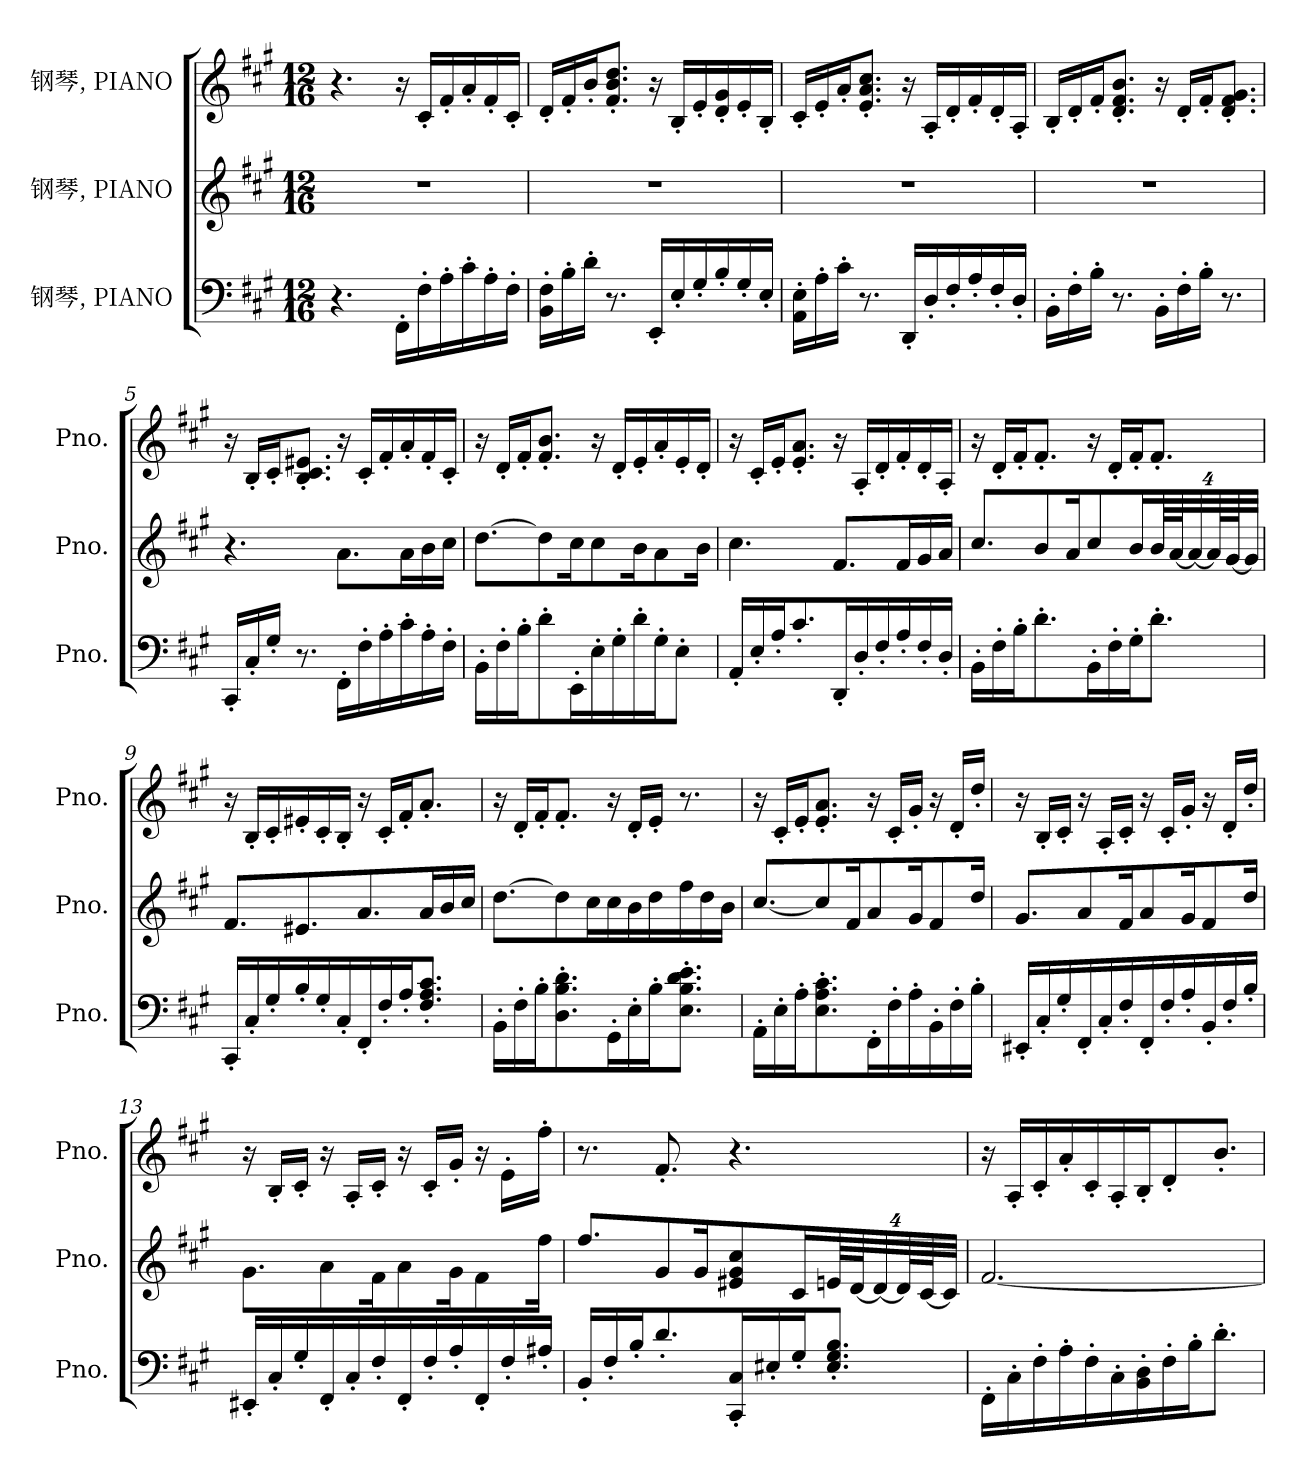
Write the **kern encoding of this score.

**kern	**kern	**kern
*part3	*part2	*part1
*staff3	*staff2	*staff1
*I"钢琴, PIANO	*I"钢琴, PIANO	*I"钢琴, PIANO
*I'Pno.	*I'Pno.	*I'Pno.
*clefF4	*clefG2	*clefG2
*k[f#c#g#]	*k[f#c#g#]	*k[f#c#g#]
*M12/16	*M12/16	*M12/16
*MM104	*MM104	*MM104
=1	=1	=1
4.r	2.r	4.r
16FF#'\LL	.	16r
16F#'\	.	16c#'/LL
16A'\	.	16f#'/
16c#'\	.	16a'/
16A'\	.	16f#'/
16F#'\JJ	.	16c#'/JJ
=2	=2	=2
16BB\' 16F#\'LL	2.r	16d'/LL
16B'\	.	16f#'/
16d'\JJ	.	16b'/J
8.r	.	8.f#/' 8.b/' 8.dd/'J
16EE'/LL	.	16r
16E'/	.	16B'/LL
16G#'/	.	16e'/
16B'/	.	16d/' 16g#/'
16G#'/	.	16e'/
16E'/JJ	.	16B'/JJ
=3	=3	=3
16AA\' 16E\'LL	2.r	16c#'/LL
16A'\	.	16e'/
16c#'\JJ	.	16a'/J
8.r	.	8.e/' 8.a/' 8.cc#/'J
16DD'/LL	.	16r
16D'/	.	16A'/LL
16F#'/	.	16d'/
16A'/	.	16f#'/
16F#'/	.	16d'/
16D'/JJ	.	16A'/JJ
!!LO:LB:g=z
=4	=4	=4
16BB'\LL	2.r	16B'/LL
16F#'\	.	16d'/
16B'\JJ	.	16f#'/J
8.r	.	8.d/' 8.f#/' 8.b/'J
16BB'\LL	.	16r
16F#'\	.	16d'/LL
16B'\JJ	.	16f#'/J
8.r	.	8.d/' 8.f#/' 8.g#/'J
=5	=5	=5
16CC#'/LL	4.r	16r
16C#'/	.	16B'/LL
16G#'/JJ	.	16c#'/J
8.r	.	8.B/' 8.c#/' 8.e#X/'J
16FF#'\LL	8.a\L	16r
16F#'\	.	16c#'/LL
16A'\	.	16f#'/
16c#'\	16a\L	16a'/
16A'\	16b\	16f#'/
16F#'\JJ	16cc#\JJ	16c#'/JJ
=6	=6	=6
16BB'\LL	[8.dd\L	16r
16F#'\	.	16d'/LL
16B'\J	.	16f#'/J
8d'\	8dd\]	8.f#/' 8.b/'J
16EE'\L	16cc#\K	.
16E'\	8cc#\	16r
16G#'\	.	16d'/LL
16d'\	16b\K	16e'/
16G#'\J	8a\	16a'/
8E'\J	.	16e'/
.	16b\Jk	16d'/JJ
!!LO:LB:g=z
=7	=7	=7
16AA'/LL	4.cc#\	16r
16E'/	.	16c#'/LL
16A'/J	.	16e'/J
8.c#'/	.	8.e/' 8.a/'J
16DD'/L	8.f#/L	16r
16D'/	.	16A'/LL
16F#'/	.	16d'/
16A'/	16f#/L	16f#'/
16F#'/	16g#/	16d'/
16D'/JJ	16a/JJ	16A'/JJ
=8	=8	=8
16BB'\LL	8.cc#/L	16r
16F#'\	.	16d'/LL
16B'\J	.	16f#'/J
8.d'\	8b/	8.f#'/J
.	16a/K	.
16BB'\L	8cc#/	16r
16F#'\	.	16d'/LL
16G#'\J	16b/L	16f#'/J
*	*Xbrackettup	*
8.d'\J	128%3b/L	8.f#'/J
.	[128%3a/J	.
.	64%3a/_	.
.	128%3a/L]	.
.	[128%3g#/J	.
.	64%3g#/JJ]	.
=9	=9	=9
16CC#'/LL	8.f#/L	16r
16C#'/	.	16B'/LL
16G#'/	.	16c#'/
16B'/	8.e#X/	16e#X'/
16G#'/	.	16c#'/
16C#'/	.	16B'/JJ
16FF#'/	8.a/	16r
16F#'/	.	16c#'/LL
16A'/J	.	16f#'/J
8.F#/' 8.A/' 8.c#/'J	16a/L	8.a'/J
.	16b/	.
.	16cc#/JJ	.
!!LO:LB:g=z
=10	=10	=10
16BB'\LL	[8.dd\L	16r
16F#'\	.	16d'/LL
16B'\J	.	16f#'/J
8.D\' 8.B\' 8.d\'	8dd\]	8.f#'/J
.	16cc#\L	.
16GG#'\L	16cc#\	16r
16E'\	16b\	16d'/LL
16B'\J	16dd\	16e'/JJ
8.E\' 8.B\' 8.d\' 8.e\'J	16ff#\	8.r
.	16dd\	.
.	16b\JJ	.
=11	=11	=11
16AA'\LL	[8.cc#/L	16r
16E'\	.	16c#'/LL
16A'\J	.	16e'/J
8.E\' 8.A\' 8.c#\'	8cc#/]	8.e/' 8.a/'J
.	16f#/K	.
16FF#'\L	8a/	16r
*	*	*MM106
16F#'\	.	16c#'/LL
16A'\	16g#/K	16g#'/JJ
16BB'\	8f#/	16r
16F#'\	.	16d'/LL
16B'\JJ	16dd/Jk	16dd'/JJ
=12	=12	=12
16EE#X'/LL	8.g#/L	16r
16C#'/	.	16B'/LL
16G#'/	.	16c#'/JJ
16FF#'/	8a/	16r
16C#'/	.	16A'/LL
*	*	*MM100
16F#'/	16f#/K	16c#'/JJ
16FF#'/	8a/	16r
16F#'/	.	16c#'/LL
16A'/	16g#/K	16g#'/JJ
16BB'/	8f#/	16r
16F#'/	.	16d'/LL
16B'/JJ	16dd/Jk	16dd'/JJ
!!LO:PB:g=z
=13	=13	=13
16EE#X'/LL	8.g#\L	16r
16C#'/	.	16B'/LL
16G#'/	.	16c#'/JJ
*	*	*MM95
16FF#'/	8a\	16r
16C#'/	.	16A'/LL
16F#'/	16f#\K	16c#'/JJ
16FF#'/	8a\	16r
16F#'/	.	16c#'/LL
16A'/	16g#\K	16g#'/JJ
16FF#'/	8f#\	16r
16F#'/	.	16e'\LL
16A#X'/JJ	16ff#\Jk	16ff#'\JJ
=14	=14	=14
16BB'/LL	8.ff#/L	8.r
16F#'/	.	.
16B'/J	.	.
8.d'/	8g#/	8.f#'/
.	16g#/K	.
16CC#/' 16C#/'L	8e#X/ 8g#/ 8cc#/	4.r
16E#X'/	.	.
16G#'/J	16c#/L	.
8.E#/' 8.G#/' 8.B/'J	128%3en/L	.
.	[128%3d/J	.
.	64%3d/_	.
.	128%3d/L]	.
.	[128%3c#/J	.
.	64%3c#/JJ]	.
=15	=15	=15
16FF#'\LL	[2.f#/	16r
16C#'\	.	16A'/LL
16F#'\	.	16c#'/
16A'\	.	16a'/
16F#'\	.	16c#'/
16C#'\	.	16A'/
16BB\' 16D\'	.	16B'/J
16F#'\	.	8d'/
16B'\J	.	.
8.d'\J	.	8.b'/J
=	=	=
*-	*-	*-
